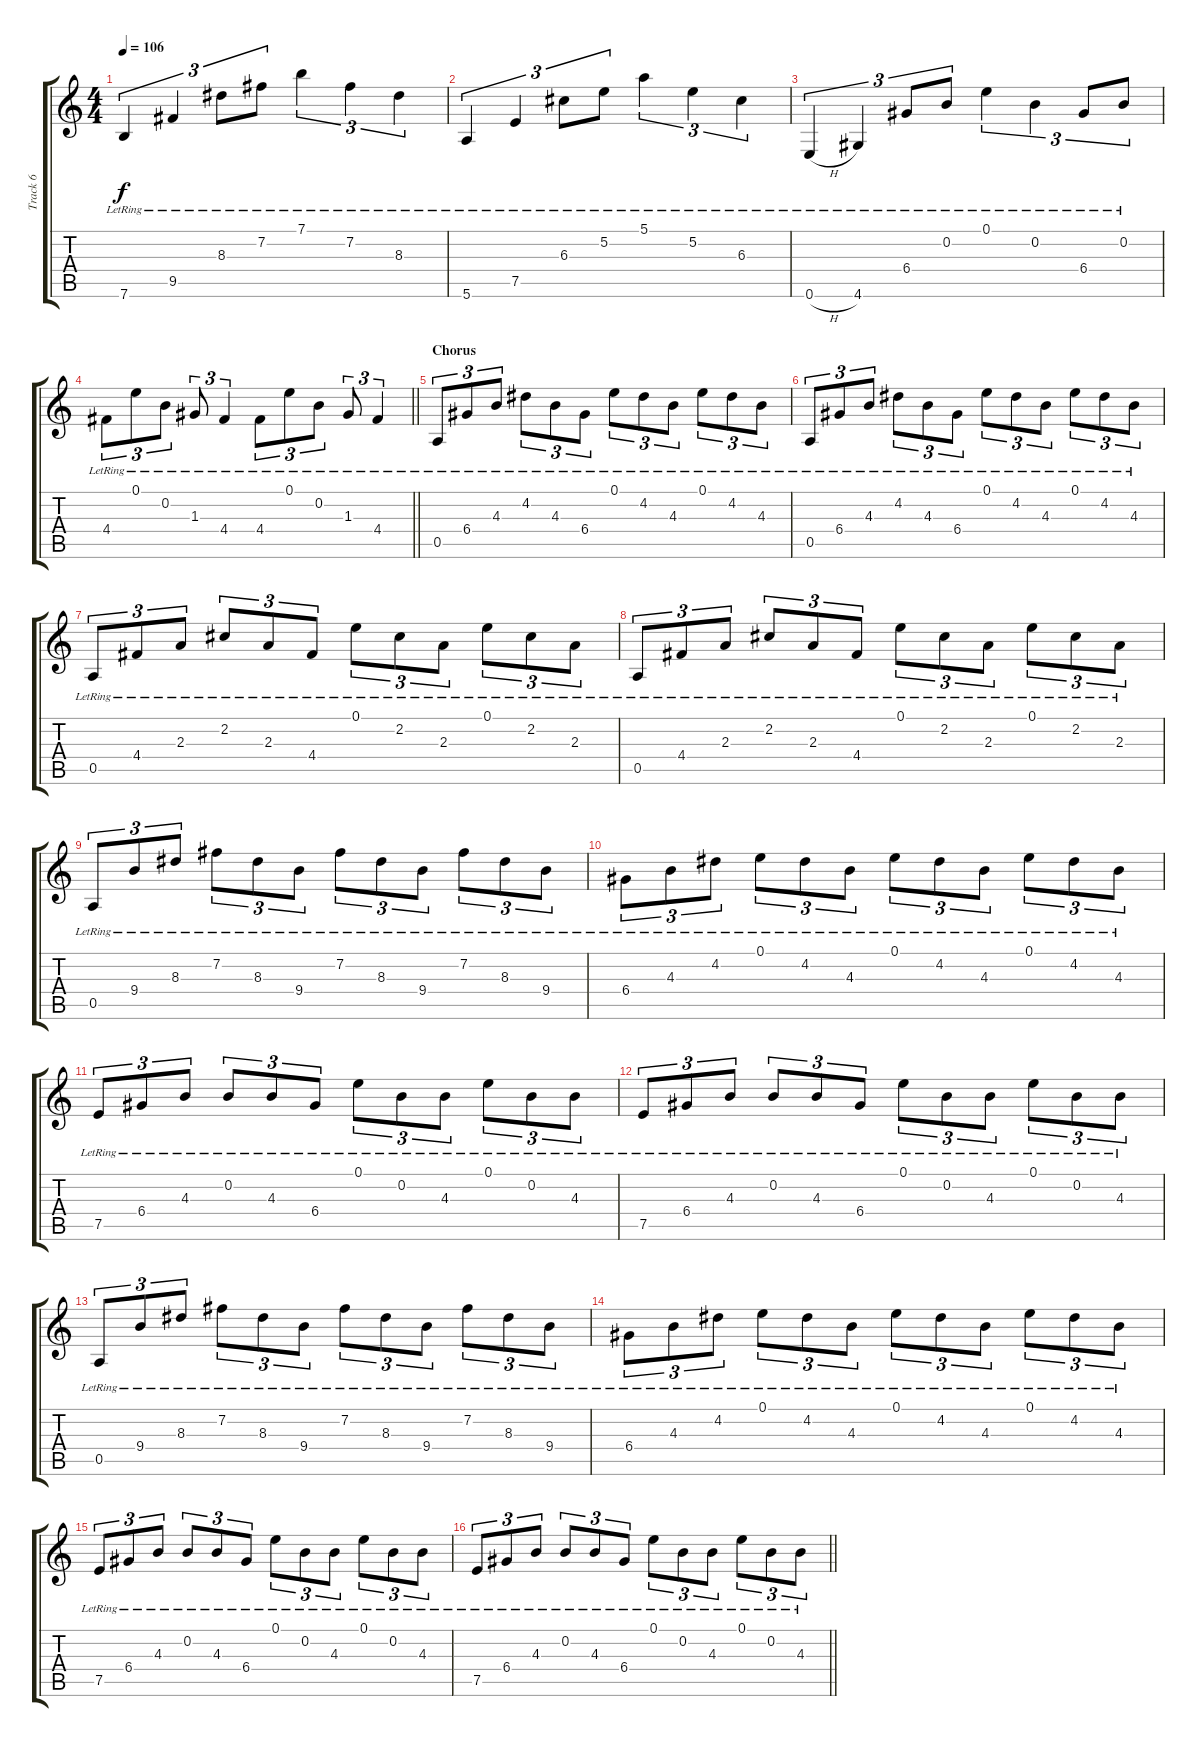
\track ("Track 6" "Track 6") {instrument acousticguitarsteel}
\staff {score tabs}
\tuning (E4 B3 G3 D3 A2 E2) {hide}
\ts (4 4)
\tempo 106
\clef g2
\ks c
7.6{lr}.4{tu (3 2) dy f} 9.5{lr}.4{tu (3 2)} 8.3{lr}.8{tu (3 2)} 7.2{lr}.8{tu (3 2)} 7.1{lr}.4{tu (3 2)} 7.2{lr}.4{tu (3 2)} 8.3{lr}.4{tu (3 2)} |
5.6{lr}.4{tu (3 2)} 7.5{lr}.4{tu (3 2)} 6.3{lr}.8{tu (3 2)} 5.2{lr}.8{tu (3 2)} 5.1{lr}.4{tu (3 2)} 5.2{lr}.4{tu (3 2)} 6.3{lr}.4{tu (3 2)} |
0.6{h lr}.4{tu (3 2)} 4.6{lr}.4{tu (3 2)} 6.4{lr}.8{tu (3 2)} 0.2{lr}.8{tu (3 2)} 0.1{lr}.4{tu (3 2)} 0.2{lr}.4{tu (3 2)} 6.4{lr}.8{tu (3 2)} 0.2{lr}.8{tu (3 2)} |
\barLineRight lightlight
4.4{lr}.8{tu (3 2)} 0.1{lr}.8{tu (3 2)} 0.2{lr}.8{tu (3 2)} 1.3{lr}.8{tu (3 2)} 4.4{lr}.4{tu (3 2)} 4.4{lr}.8{tu (3 2)} 0.1{lr}.8{tu (3 2)} 0.2{lr}.8{tu (3 2)} 1.3{lr}.8{tu (3 2)} 4.4{lr}.4{tu (3 2)} |
\section ("" "Chorus")
0.5{lr}.8{tu (3 2)} 6.4{lr}.8{tu (3 2)} 4.3{lr}.8{tu (3 2)} 4.2{lr}.8{tu (3 2)} 4.3{lr}.8{tu (3 2)} 6.4{lr}.8{tu (3 2)} 0.1{lr}.8{tu (3 2)} 4.2{lr}.8{tu (3 2)} 4.3{lr}.8{tu (3 2)} 0.1{lr}.8{tu (3 2)} 4.2{lr}.8{tu (3 2)} 4.3{lr}.8{tu (3 2)} |
0.5{lr}.8{tu (3 2)} 6.4{lr}.8{tu (3 2)} 4.3{lr}.8{tu (3 2)} 4.2{lr}.8{tu (3 2)} 4.3{lr}.8{tu (3 2)} 6.4{lr}.8{tu (3 2)} 0.1{lr}.8{tu (3 2)} 4.2{lr}.8{tu (3 2)} 4.3{lr}.8{tu (3 2)} 0.1{lr}.8{tu (3 2)} 4.2{lr}.8{tu (3 2)} 4.3{lr}.8{tu (3 2)} |
0.5{lr}.8{tu (3 2)} 4.4{lr}.8{tu (3 2)} 2.3{lr}.8{tu (3 2)} 2.2{lr}.8{tu (3 2)} 2.3{lr}.8{tu (3 2)} 4.4{lr}.8{tu (3 2)} 0.1{lr}.8{tu (3 2)} 2.2{lr}.8{tu (3 2)} 2.3{lr}.8{tu (3 2)} 0.1{lr}.8{tu (3 2)} 2.2{lr}.8{tu (3 2)} 2.3{lr}.8{tu (3 2)} |
0.5{lr}.8{tu (3 2)} 4.4{lr}.8{tu (3 2)} 2.3{lr}.8{tu (3 2)} 2.2{lr}.8{tu (3 2)} 2.3{lr}.8{tu (3 2)} 4.4{lr}.8{tu (3 2)} 0.1{lr}.8{tu (3 2)} 2.2{lr}.8{tu (3 2)} 2.3{lr}.8{tu (3 2)} 0.1{lr}.8{tu (3 2)} 2.2{lr}.8{tu (3 2)} 2.3{lr}.8{tu (3 2)} |
0.5{lr}.8{tu (3 2)} 9.4{lr}.8{tu (3 2)} 8.3{lr}.8{tu (3 2)} 7.2{lr}.8{tu (3 2)} 8.3{lr}.8{tu (3 2)} 9.4{lr}.8{tu (3 2)} 7.2{lr}.8{tu (3 2)} 8.3{lr}.8{tu (3 2)} 9.4{lr}.8{tu (3 2)} 7.2{lr}.8{tu (3 2)} 8.3{lr}.8{tu (3 2)} 9.4{lr}.8{tu (3 2)} |
6.4{lr}.8{tu (3 2)} 4.3{lr}.8{tu (3 2)} 4.2{lr}.8{tu (3 2)} 0.1{lr}.8{tu (3 2)} 4.2{lr}.8{tu (3 2)} 4.3{lr}.8{tu (3 2)} 0.1{lr}.8{tu (3 2)} 4.2{lr}.8{tu (3 2)} 4.3{lr}.8{tu (3 2)} 0.1{lr}.8{tu (3 2)} 4.2{lr}.8{tu (3 2)} 4.3{lr}.8{tu (3 2)} |
7.5{lr}.8{tu (3 2)} 6.4{lr}.8{tu (3 2)} 4.3{lr}.8{tu (3 2)} 0.2{lr}.8{tu (3 2)} 4.3{lr}.8{tu (3 2)} 6.4{lr}.8{tu (3 2)} 0.1{lr}.8{tu (3 2)} 0.2{lr}.8{tu (3 2)} 4.3{lr}.8{tu (3 2)} 0.1{lr}.8{tu (3 2)} 0.2{lr}.8{tu (3 2)} 4.3{lr}.8{tu (3 2)} |
7.5{lr}.8{tu (3 2)} 6.4{lr}.8{tu (3 2)} 4.3{lr}.8{tu (3 2)} 0.2{lr}.8{tu (3 2)} 4.3{lr}.8{tu (3 2)} 6.4{lr}.8{tu (3 2)} 0.1{lr}.8{tu (3 2)} 0.2{lr}.8{tu (3 2)} 4.3{lr}.8{tu (3 2)} 0.1{lr}.8{tu (3 2)} 0.2{lr}.8{tu (3 2)} 4.3{lr}.8{tu (3 2)} |
0.5{lr}.8{tu (3 2)} 9.4{lr}.8{tu (3 2)} 8.3{lr}.8{tu (3 2)} 7.2{lr}.8{tu (3 2)} 8.3{lr}.8{tu (3 2)} 9.4{lr}.8{tu (3 2)} 7.2{lr}.8{tu (3 2)} 8.3{lr}.8{tu (3 2)} 9.4{lr}.8{tu (3 2)} 7.2{lr}.8{tu (3 2)} 8.3{lr}.8{tu (3 2)} 9.4{lr}.8{tu (3 2)} |
6.4{lr}.8{tu (3 2)} 4.3{lr}.8{tu (3 2)} 4.2{lr}.8{tu (3 2)} 0.1{lr}.8{tu (3 2)} 4.2{lr}.8{tu (3 2)} 4.3{lr}.8{tu (3 2)} 0.1{lr}.8{tu (3 2)} 4.2{lr}.8{tu (3 2)} 4.3{lr}.8{tu (3 2)} 0.1{lr}.8{tu (3 2)} 4.2{lr}.8{tu (3 2)} 4.3{lr}.8{tu (3 2)} |
7.5{lr}.8{tu (3 2)} 6.4{lr}.8{tu (3 2)} 4.3{lr}.8{tu (3 2)} 0.2{lr}.8{tu (3 2)} 4.3{lr}.8{tu (3 2)} 6.4{lr}.8{tu (3 2)} 0.1{lr}.8{tu (3 2)} 0.2{lr}.8{tu (3 2)} 4.3{lr}.8{tu (3 2)} 0.1{lr}.8{tu (3 2)} 0.2{lr}.8{tu (3 2)} 4.3{lr}.8{tu (3 2)} |
\barLineRight lightlight
7.5{lr}.8{tu (3 2)} 6.4{lr}.8{tu (3 2)} 4.3{lr}.8{tu (3 2)} 0.2{lr}.8{tu (3 2)} 4.3{lr}.8{tu (3 2)} 6.4{lr}.8{tu (3 2)} 0.1{lr}.8{tu (3 2)} 0.2{lr}.8{tu (3 2)} 4.3{lr}.8{tu (3 2)} 0.1{lr}.8{tu (3 2)} 0.2{lr}.8{tu (3 2)} 4.3{lr}.8{tu (3 2)}
